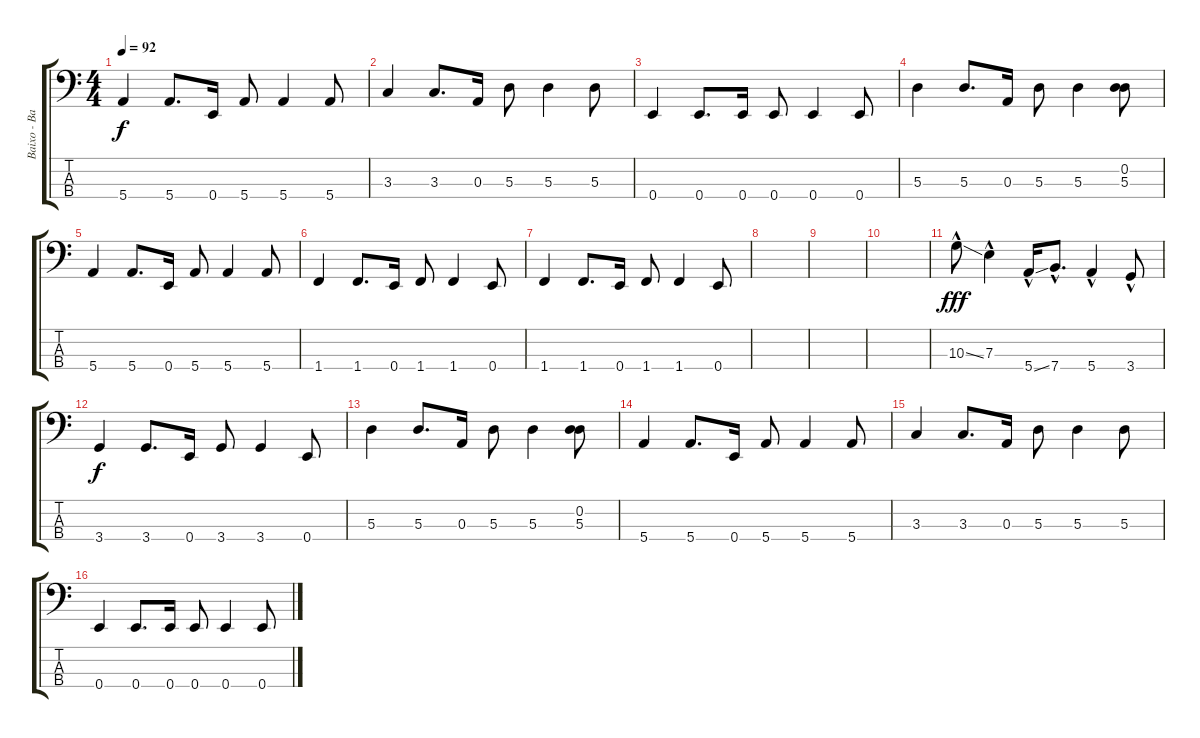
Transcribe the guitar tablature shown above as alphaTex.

\track ("Baixo - Bass" "Baixo - Ba") {instrument electricbassfinger}
\staff {score tabs}
\tuning (G2 D2 A1 E1) {hide}
\ts (4 4)
\tempo 92
\clef f4
\ks c
5.4.4{dy f} 5.4.8{d} 0.4.16 5.4.8 5.4.4 5.4.8 |
3.3.4 3.3.8{d} 0.3.16 5.3.8 5.3.4 5.3.8 |
0.4.4 0.4.8{d} 0.4.16 0.4.8 0.4.4 0.4.8 |
5.3.4 5.3.8{d} 0.3.16 5.3.8 5.3.4 (0.2 5.3).8 |
5.4.4 5.4.8{d} 0.4.16 5.4.8 5.4.4 5.4.8 |
1.4.4 1.4.8{d} 0.4.16 1.4.8 1.4.4 0.4.8 |
1.4.4 1.4.8{d} 0.4.16 1.4.8 1.4.4 0.4.8 |
|
|
|
10.3{ss hac}.8{dy fff} 7.3{hac}.4 5.4{ss hac}.16 7.4{hac}.8{d} 5.4{hac}.4 3.4{hac}.8 |
3.4.4{dy f} 3.4.8{d} 0.4.16 3.4.8 3.4.4 0.4.8 |
5.3.4 5.3.8{d} 0.3.16 5.3.8 5.3.4 (0.2 5.3).8 |
5.4.4 5.4.8{d} 0.4.16 5.4.8 5.4.4 5.4.8 |
3.3.4 3.3.8{d} 0.3.16 5.3.8 5.3.4 5.3.8 |
0.4.4 0.4.8{d} 0.4.16 0.4.8 0.4.4 0.4.8
